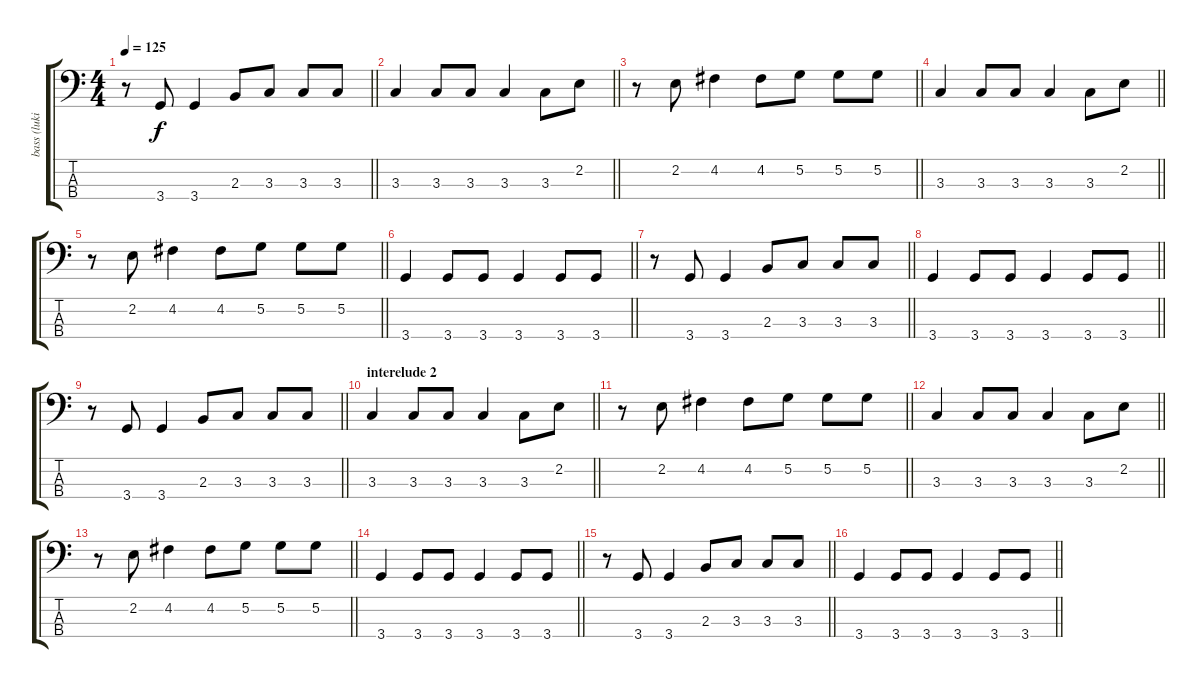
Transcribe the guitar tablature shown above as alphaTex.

\track ("bass (luki)" "bass (luki") {instrument electricbassfinger}
\staff {score tabs}
\tuning (G2 D2 A1 E1) {hide}
\ts (4 4)
\tempo 125
\clef f4
\barLineRight lightlight
\ks c
r.8{dy f} 3.4.8 3.4.4 2.3.8 3.3.8 3.3.8 3.3.8 |
\barLineRight lightlight
3.3.4 3.3.8 3.3.8 3.3.4 3.3.8 2.2.8 |
\barLineRight lightlight
r.8 2.2.8 4.2.4 4.2.8 5.2.8 5.2.8 5.2.8 |
\barLineRight lightlight
3.3.4 3.3.8 3.3.8 3.3.4 3.3.8 2.2.8 |
\barLineRight lightlight
r.8 2.2.8 4.2.4 4.2.8 5.2.8 5.2.8 5.2.8 |
\barLineRight lightlight
3.4.4 3.4.8 3.4.8 3.4.4 3.4.8 3.4.8 |
\barLineRight lightlight
r.8 3.4.8 3.4.4 2.3.8 3.3.8 3.3.8 3.3.8 |
\barLineRight lightlight
3.4.4 3.4.8 3.4.8 3.4.4 3.4.8 3.4.8 |
\barLineRight lightlight
r.8 3.4.8 3.4.4 2.3.8 3.3.8 3.3.8 3.3.8 |
\section ("" "interelude 2")
\barLineRight lightlight
3.3.4 3.3.8 3.3.8 3.3.4 3.3.8 2.2.8 |
\barLineRight lightlight
r.8 2.2.8 4.2.4 4.2.8 5.2.8 5.2.8 5.2.8 |
\barLineRight lightlight
3.3.4 3.3.8 3.3.8 3.3.4 3.3.8 2.2.8 |
\barLineRight lightlight
r.8 2.2.8 4.2.4 4.2.8 5.2.8 5.2.8 5.2.8 |
\barLineRight lightlight
3.4.4 3.4.8 3.4.8 3.4.4 3.4.8 3.4.8 |
\barLineRight lightlight
r.8 3.4.8 3.4.4 2.3.8 3.3.8 3.3.8 3.3.8 |
\barLineRight lightlight
3.4.4 3.4.8 3.4.8 3.4.4 3.4.8 3.4.8
